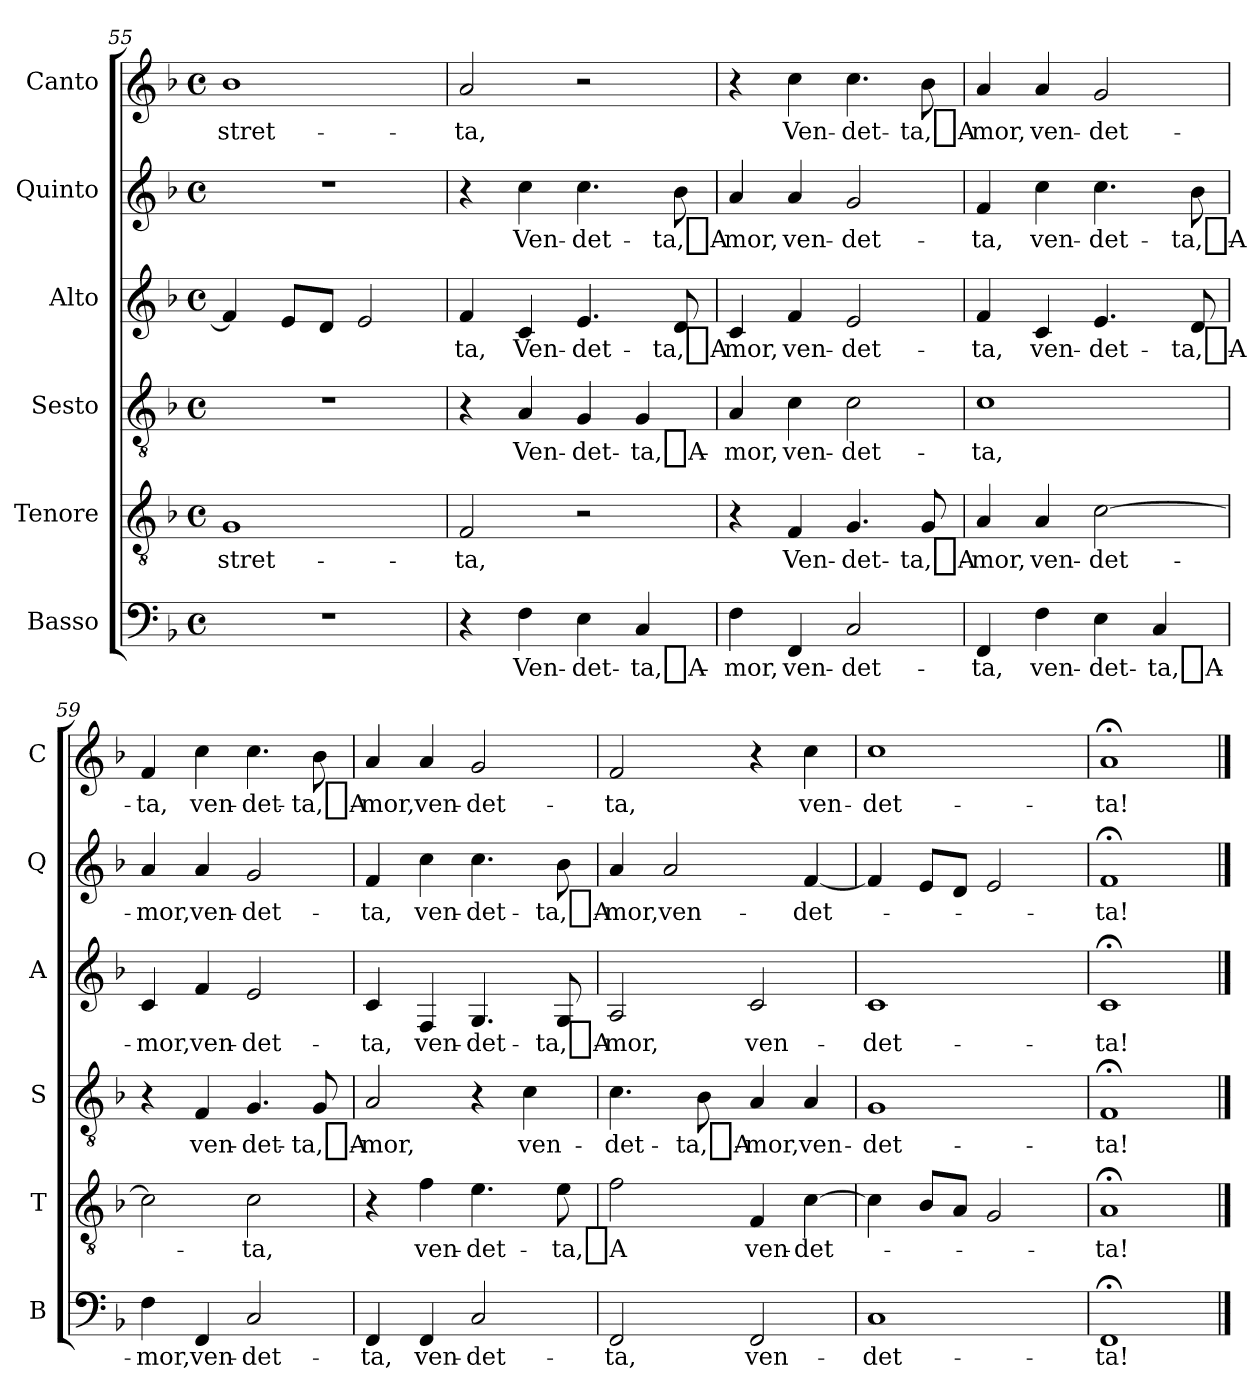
**kern	**text	**kern	**text	**kern	**text	**kern	**text	**kern	**text	**kern	**text
*part6	*part6	*part5	*part5	*part4	*part4	*part3	*part3	*part2	*part2	*part1	*part1
*staff6	*staff6	*staff5	*staff5	*staff4	*staff4	*staff3	*staff3	*staff2	*staff2	*staff1	*staff1
*I"Basso	*	*I"Tenore	*	*I"Sesto	*	*I"Alto	*	*I"Quinto	*	*I"Canto	*
*I'B	*	*I'T	*	*I'S	*	*I'A	*	*I'Q	*	*I'C	*
*clefF4	*	*clefGv2	*	*clefGv2	*	*clefG2	*	*clefG2	*	*clefG2	*
*k[b-]	*	*k[b-]	*	*k[b-]	*	*k[b-]	*	*k[b-]	*	*k[b-]	*
*F:	*	*F:	*	*F:	*	*F:	*	*F:	*	*F:	*
*M4/4	*	*M4/4	*	*M4/4	*	*M4/4	*	*M4/4	*	*M4/4	*
*met(c)	*	*met(c)	*	*met(c)	*	*met(c)	*	*met(c)	*	*met(c)	*
=55	=55	=55	=55	=55	=55	=55	=55	=55	=55	=55	=55
1r	.	1G	stret-	1r	.	4f]	.	1r	.	1b-	stret-
.	.	.	.	.	.	8eL	.	.	.	.	.
.	.	.	.	.	.	8dJ	.	.	.	.	.
.	.	.	.	.	.	2e	.	.	.	.	.
=56	=56	=56	=56	=56	=56	=56	=56	=56	=56	=56	=56
4r	.	2F	-ta,	4r	.	4f	-ta,	4r	.	2a	-ta,
4F	Ven-	.	.	4A	Ven-	4c	Ven-	4cc	Ven-	.	.
4E	det-	2r	.	4G	det-	4.e	det-	4.cc	det-	2r	.
!	!LO:LY:i	!	!	!	!LO:LY:i	!	!	!	!	!	!
4C	ta,_A-	.	.	4G	ta,_A-	.	.	.	.	.	.
!	!	!	!	!	!	!	!LO:LY:i	!	!LO:LY:i	!	!
.	.	.	.	.	.	8d	ta,_A-	8b-	ta,_A-	.	.
=57	=57	=57	=57	=57	=57	=57	=57	=57	=57	=57	=57
4F	-mor,	4r	.	4A	-mor,	4c	-mor,	4a	-mor,	4r	.
4FF	ven-	4F	Ven-	4c	ven-	4f	ven-	4a	ven-	4cc	Ven-
2C	det-	4.G	det-	2c	det-	2e	det-	2g	det-	4.cc	det-
!	!	!	!LO:LY:i	!	!	!	!	!	!	!	!LO:LY:i
.	.	8G	ta,_A-	.	.	.	.	.	.	8b-	ta,_A-
=58	=58	=58	=58	=58	=58	=58	=58	=58	=58	=58	=58
4FF	-ta,	4A	-mor,	1c	-ta,	4f	-ta,	4f	-ta,	4a	-mor,
4F	ven-	4A	ven-	.	.	4c	ven-	4cc	ven-	4a	ven-
4E	det-	[2c	det-	.	.	4.e	det-	4.cc	det-	2g	det-
!	!LO:LY:i	!	!	!	!	!	!	!	!	!	!
4C	ta,_A-	.	.	.	.	.	.	.	.	.	.
!	!	!	!	!	!	!	!LO:LY:i	!	!LO:LY:i	!	!
.	.	.	.	.	.	8d	ta,_A-	8b-	ta,_A-	.	.
=59	=59	=59	=59	=59	=59	=59	=59	=59	=59	=59	=59
4F	-mor,	2c]	.	4r	.	4c	-mor,	4a	-mor,	4f	-ta,
4FF	ven-	.	.	4F	ven-	4f	ven-	4a	ven-	4cc	ven-
2C	det-	2c	-ta,	4.G	det-	2e	det-	2g	det-	4.cc	det-
!	!	!	!	!	!LO:LY:i	!	!	!	!	!	!LO:LY:i
.	.	.	.	8G	ta,_A-	.	.	.	.	8b-	ta,_A-
=60	=60	=60	=60	=60	=60	=60	=60	=60	=60	=60	=60
4FF	-ta,	4r	.	2A	-mor,	4c	-ta,	4f	-ta,	4a	-mor,
4FF	ven-	4f	ven-	.	.	4F	ven-	4cc	ven-	4a	ven-
2C	det-	4.e	det-	4r	.	4.G	det-	4.cc	det-	2g	det-
.	.	.	.	4c	ven-	.	.	.	.	.	.
!	!	!	!LO:LY:i	!	!	!	!LO:LY:i	!	!LO:LY:i	!	!
.	.	8e	ta,_A-	.	.	8G	ta,_A-	8b-	ta,_A-	.	.
=61	=61	=61	=61	=61	=61	=61	=61	=61	=61	=61	=61
2FF	-ta,	2f	-	4.c	det-	2A	-mor,	4a	-mor,	2f	-ta,
.	.	.	.	.	.	.	.	2a	ven-	.	.
!	!	!	!	!	!LO:LY:i	!	!	!	!	!	!
.	.	.	.	8B-	ta,_A-	.	.	.	.	.	.
2FF	ven-	4F	ven-	4A	-mor,	2c	ven-	.	.	4r	.
.	.	[4c	det-	4A	ven-	.	.	[4f	det-	4cc	ven-
=62	=62	=62	=62	=62	=62	=62	=62	=62	=62	=62	=62
1C	det-	4c]	.	1G	det-	1c	det-	4f]	.	1cc	det-
.	.	8B-L	.	.	.	.	.	8eL	.	.	.
.	.	8AJ	.	.	.	.	.	8dJ	.	.	.
.	.	2G	.	.	.	.	.	2e	.	.	.
=63	=63	=63	=63	=63	=63	=63	=63	=63	=63	=63	=63
1FF;<	-ta!	1A;<	-ta!	1F;<	-ta!	1c;<	-ta!	1f;<	-ta!	1a;<	-ta!
==	==	==	==	==	==	==	==	==	==	==	==
*-	*-	*-	*-	*-	*-	*-	*-	*-	*-	*-	*-
